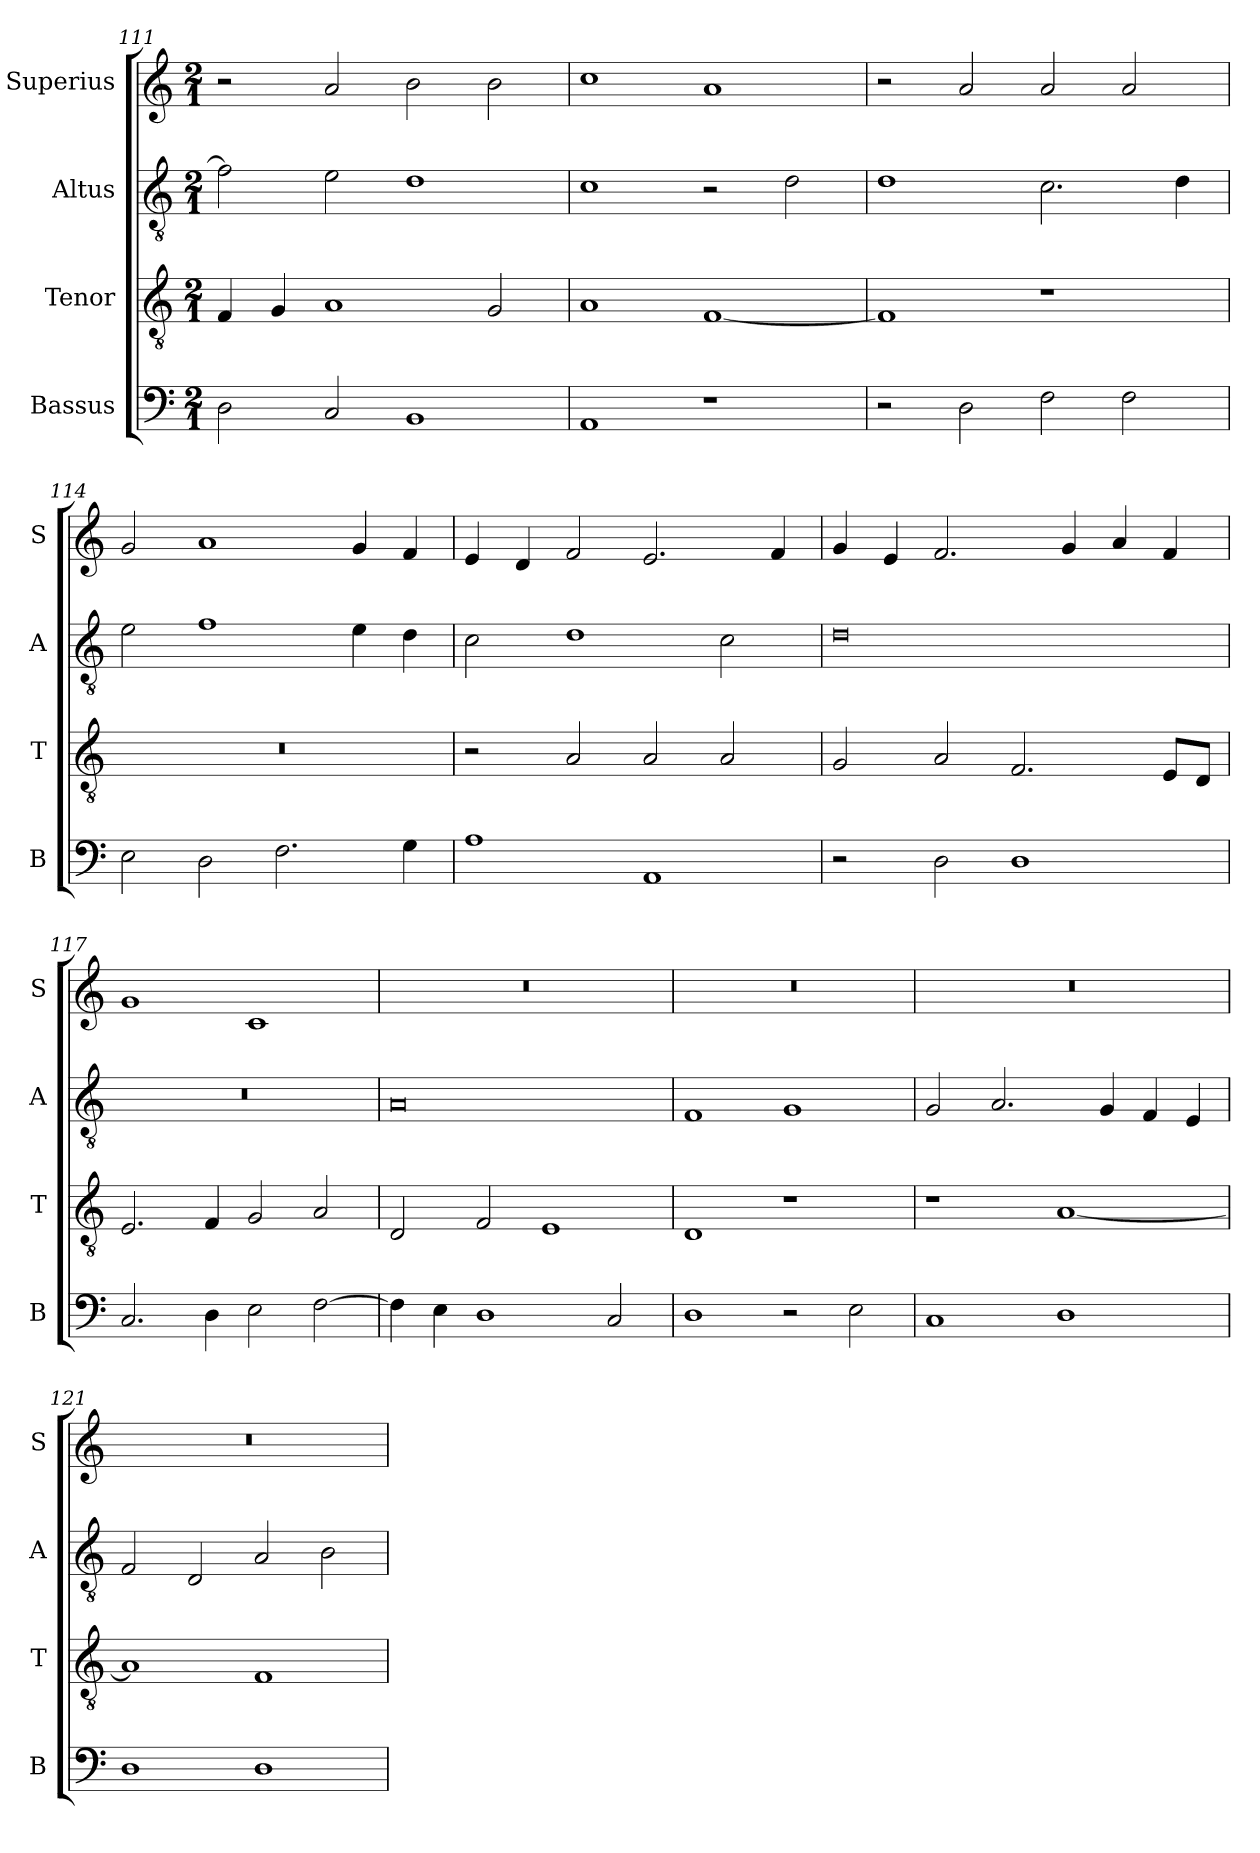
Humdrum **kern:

**kern	**kern	**kern	**kern
*part4	*part3	*part2	*part1
*staff4	*staff3	*staff2	*staff1
*I"Bassus	*I"Tenor	*I"Altus	*I"Superius
*I'B	*I'T	*I'A	*I'S
*clefF4	*clefGv2	*clefGv2	*clefG2
*k[]	*k[]	*k[]	*k[]
*M2/1	*M2/1	*M2/1	*M2/1
=111	=111	=111	=111
2D	4F	2f]	2r
.	4G	.	.
2C	1A	2e	2a
1BB	.	1d	2b
.	2G	.	2b
=112	=112	=112	=112
1AA	1A	1c	1cc
1r	[1F	2r	1a
.	.	2d	.
=113	=113	=113	=113
2r	1F]	1d	2r
2D	.	.	2a
2F	1r	2.c	2a
2F	.	.	2a
.	.	4d	.
=114	=114	=114	=114
2E	0r	2e	2g
2D	.	1f	1a
2.F	.	.	.
.	.	4e	4g
4G	.	4d	4f
=115	=115	=115	=115
1A	2r	2c	4e
.	.	.	4d
.	2A	1d	2f
1AA	2A	.	2.e
.	2A	2c	.
.	.	.	4f
=116	=116	=116	=116
2r	2G	0d	4g
.	.	.	4e
2D	2A	.	2.f
1D	2.F	.	.
.	.	.	4g
.	.	.	4a
.	8EL	.	4f
.	8DJ	.	.
=117	=117	=117	=117
2.C	2.E	0r	1g
4D	4F	.	.
2E	2G	.	1c
[2F	2A	.	.
=118	=118	=118	=118
4F]	2D	0A	0r
4E	.	.	.
1D	2F	.	.
.	1E	.	.
2C	.	.	.
=119	=119	=119	=119
1D	1D	1F	0r
2r	1r	1G	.
2E	.	.	.
=120	=120	=120	=120
1C	1r	2G	0r
.	.	2.A	.
1D	[1A	.	.
.	.	4G	.
.	.	4F	.
.	.	4E	.
=121	=121	=121	=121
1D	1A]	2F	0r
.	.	2D	.
1D	1F	2A	.
.	.	2B	.
=	=	=	=
*-	*-	*-	*-
